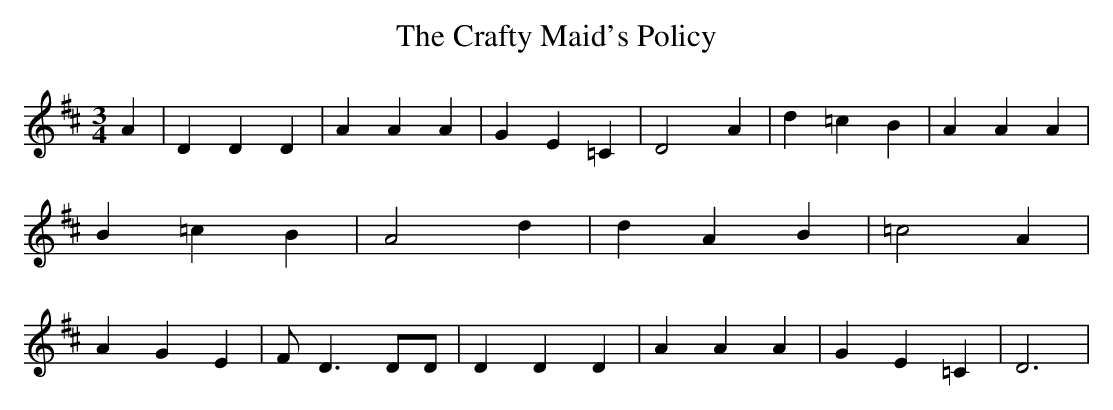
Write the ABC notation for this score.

X:1
T:The Crafty Maid's Policy
M:3/4
L:1/4
K:D
 A| D D D| A A A| G E =C| D2 A| d =c B| A A A| B =c B| A2 d| d A B|\
 =c2 A| A G E| F/2- D3/2 D/2D/2| D D D| A A A| G E =C| D3|
